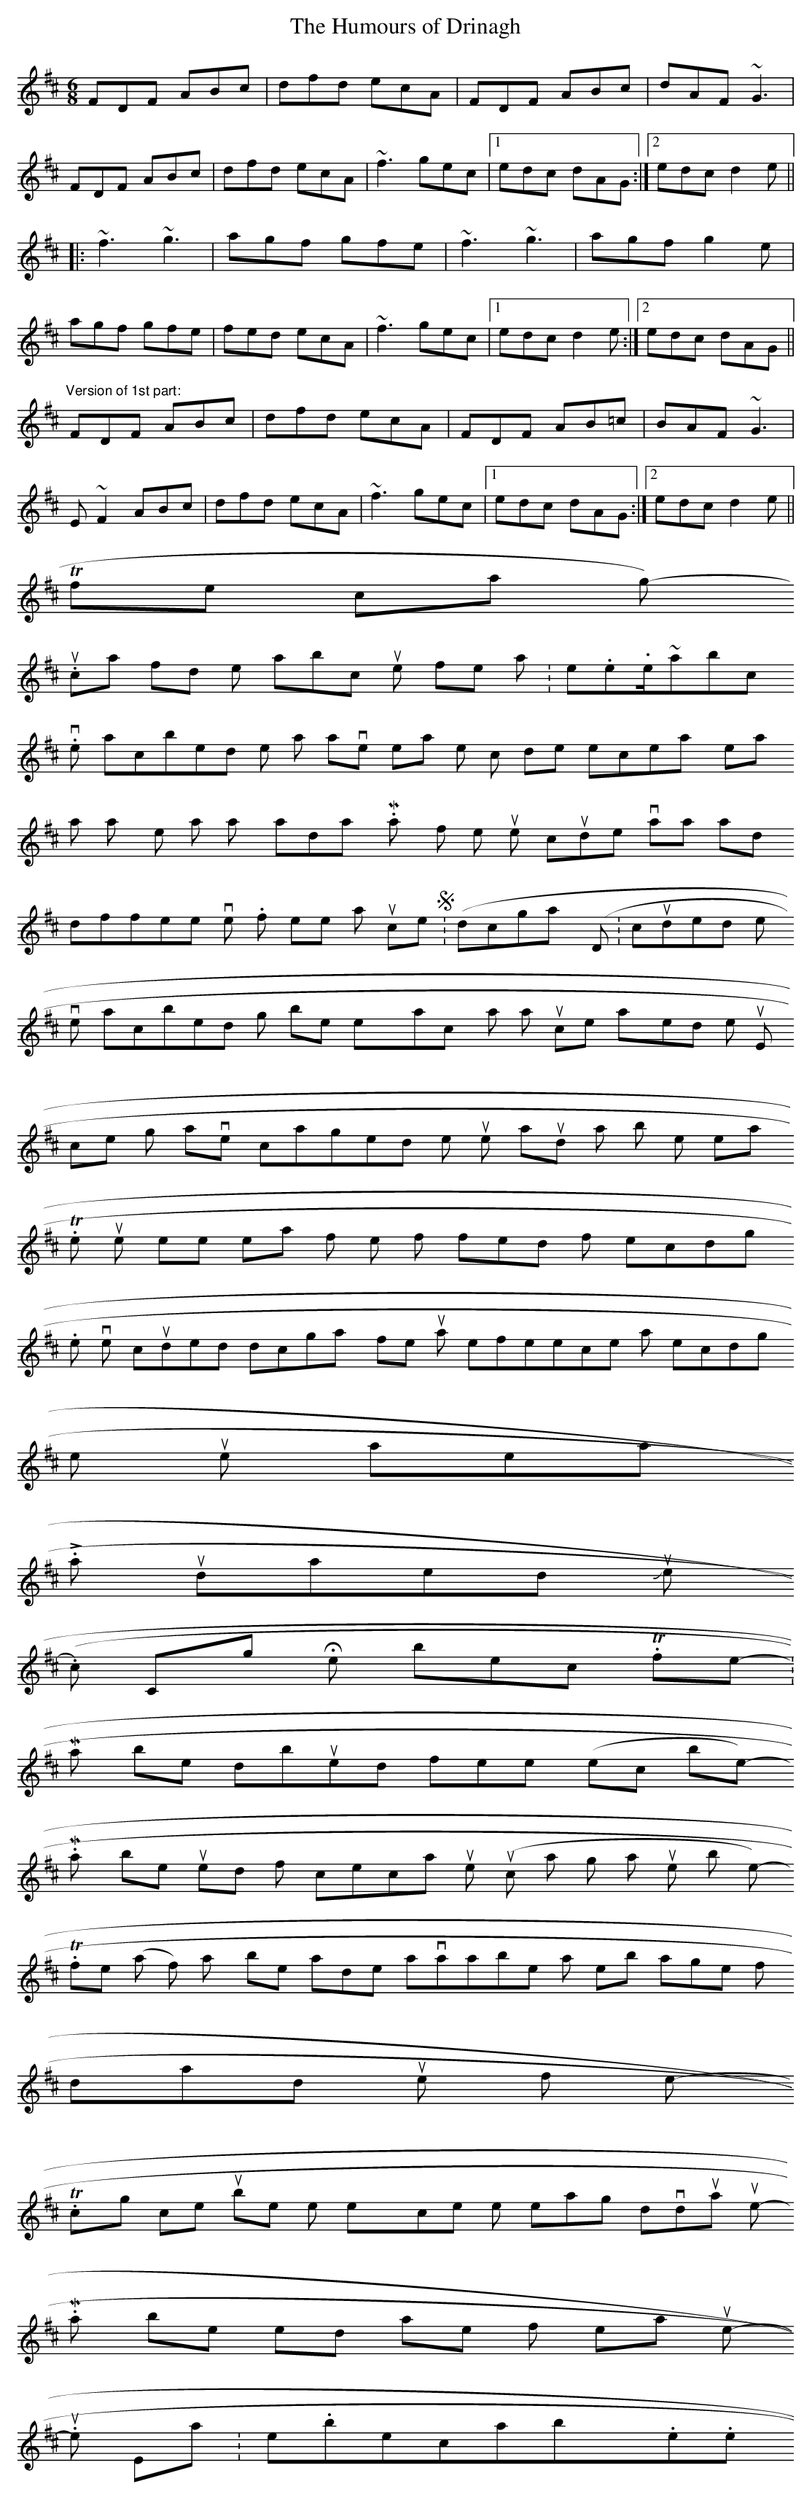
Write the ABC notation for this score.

X:1
T:Humours of Drinagh, The
M:6/8
K:D
FDF ABc|dfd ecA|FDF ABc|dAF ~G3|
FDF ABc|dfd ecA|~f3 gec|1 edc dAG:|2 edc d2e||
|:~f3 ~g3|agf gfe|~f3 ~g3|agf g2e|
agf gfe|fed ecA|~f3 gec|1 edc d2e:|2 edc dAG||
"Version of 1st part:"
FDF ABc|dfd ecA|FDF AB=c|BAF ~G3|
E~F2 ABc|dfd ecA|~f3 gec|1 edc dAG:|2 edc d2e||
This file contains 100 jigs (#101 - #200).
You can find more abc tune files at http://home1.swipnet.se/~w-11382/abc.htm
I've transcribed them as I have learnt them, which does not necessarily mean
that I play them that way nowadays. Many of the tunes include variations and
different versions. If there is a source (S:) or discography (D:) included the
version transcribed might still not be exactly as that source played the tune,
since I might have changed the tune around a bit when I learnt it.
The tunes were learnt from sessions, from friends or from recordings.
When I've included discography, it's often just a reference to what recordings
the tune appears on.
Last updated 16 June 1998.
(c) Copyright 1997-1998 Henrik Norbeck. This file:
- May be distributed freely (with restrictions below).
- May not be used for commercial purposes (such as printing a tune book to sell).
- This file (or parts of it) may not be made available on a web page for
download without permission from me.
- This copyright notice must be kept, except when e-mailing individual tunes.
- May be printed on paper for personal use.
- Questions? E-mail: henrik.norbeck@mailbox.swipnet.se
